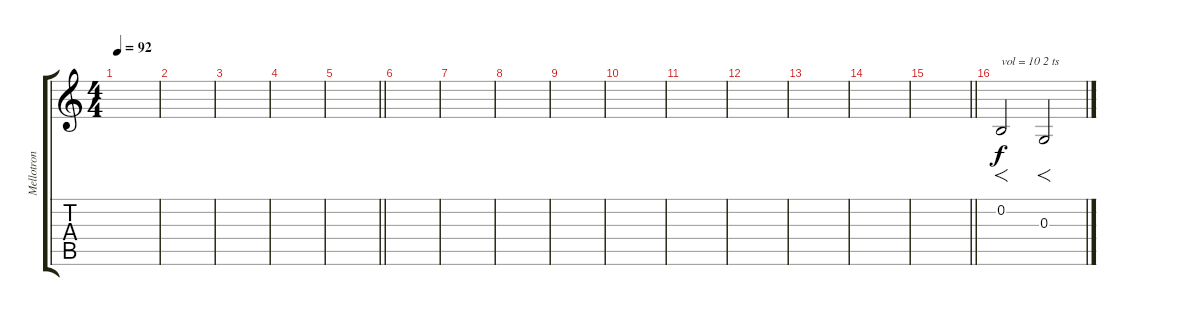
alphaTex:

\track ("Mellotron 2" "Mellotron ") {instrument violin}
\staff {score tabs}
\tuning (E4 B3 G3 D3 A2 E2) {hide}
\ts (4 4)
\tempo 92
\clef g2
\ks c
|
|
|
|
\barLineRight lightlight
|
|
|
|
|
|
|
|
|
|
\barLineRight lightlight
|
0.2.2{f txt "vol = 10 2 ts" volume 10} 0.3.2{f}
